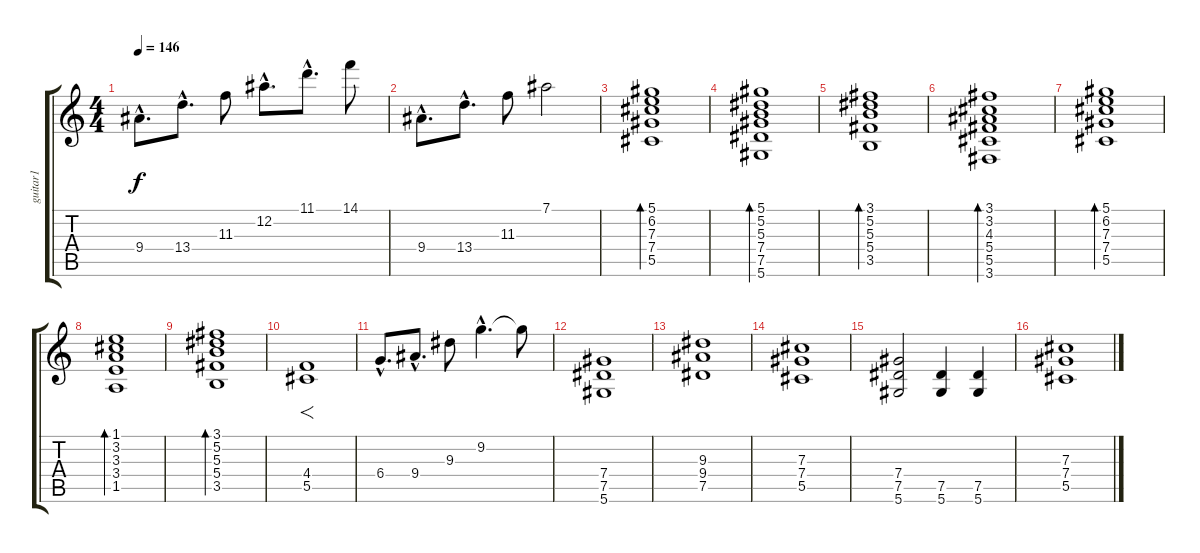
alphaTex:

\track ("guitar1" "guitar1") {instrument overdrivenguitar}
\staff {score tabs}
\tuning (Eb4 Bb3 Gb3 Db3 Ab2 Eb2) {hide}
\ts (4 4)
\tempo 146
\clef g2
\ks c
9.4{hac}.8{d dy f} 13.4{hac}.8{d} 11.3.8 12.2{hac}.8{d} 11.1{hac}.8{d} 14.1.8 |
9.4{hac}.8{d} 13.4{hac}.8{d} 11.3.8 7.1.2 |
(5.1 6.2 7.3 7.4 5.5).1{bd 480 instrument electricguitarclean} |
(5.1 5.2 5.3 7.4 7.5 5.6).1{bd 480} |
(3.1 5.2 5.3 5.4 3.5).1{bd 480 instrument electricguitarclean} |
(3.1 3.2 4.3 5.4 5.5 3.6).1{bd 480} |
(5.1 6.2 7.3 7.4 5.5).1{bd 480 instrument electricguitarclean} |
(1.1 3.2 3.3 3.4 1.5).1{bd 480} |
(3.1 5.2 5.3 5.4 3.5).1{bd 480} |
(4.4 5.5).1{f instrument overdrivenguitar} |
6.4{hac}.8{d} 9.4{hac}.8{d} 9.3.8 9.2{hac}.4{d} 9.2{t}.8 |
(7.4 7.5 5.6).1 |
(9.3 9.4 7.5).1 |
(7.3 7.4 5.5).1 |
(7.4 7.5 5.6).2 (7.5 5.6).4 (7.5 5.6).4 |
(7.3 7.4 5.5).1
